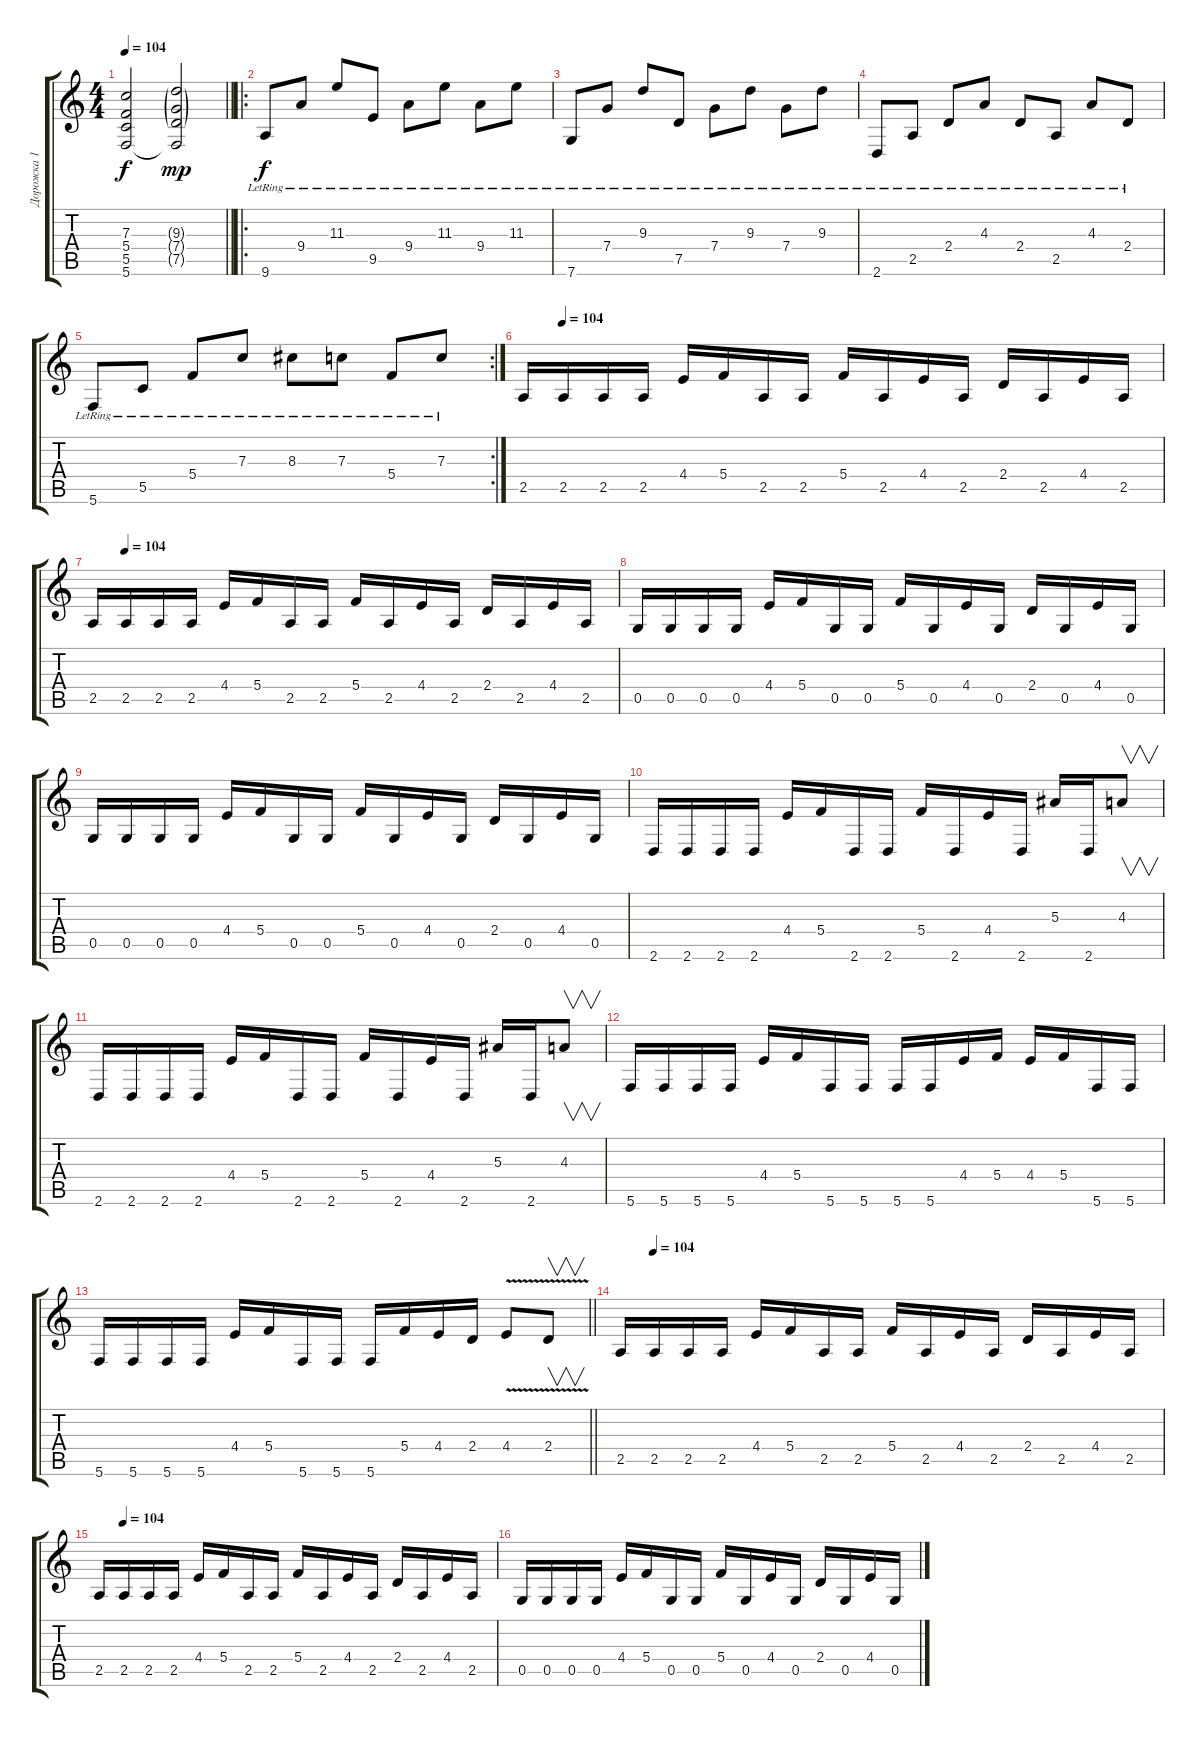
\track ("Дорожка 1" "Дорожка 1") {instrument distortionguitar}
\staff {score tabs}
\tuning (D4 A3 F3 C3 G2 C2) {hide}
\ts (4 4)
\tempo 104
\clef g2
\barLineRight lightlight
\ks c
(7.3 5.4 5.5 5.6).2{dy f} (9.3{g} 7.4{g} 7.5{g} 5.6{t}).2{dy mp} |
\ro
9.6{lr}.8{dy f instrument acousticguitarsteel} 9.4{lr}.8 11.3{lr}.8 9.5{lr}.8 9.4{lr}.8 11.3{lr}.8 9.4{lr}.8 11.3{lr}.8 |
7.6{lr}.8 7.4{lr}.8 9.3{lr}.8 7.5{lr}.8 7.4{lr}.8 9.3{lr}.8 7.4{lr}.8 9.3{lr}.8 |
2.6{lr}.8 2.5{lr}.8 2.4{lr}.8 4.3{lr}.8 2.4{lr}.8 2.5{lr}.8 4.3{lr}.8 2.4{lr}.8 |
\rc 2
5.6{lr}.8 5.5{lr}.8 5.4{lr}.8 7.3{lr}.8 8.3{lr}.8 7.3{lr}.8 5.4{lr}.8 7.3{lr}.8 |
\tempo (104 0.0625)
2.5.16{instrument distortionguitar} 2.5.16 2.5.16 2.5.16 4.4.16 5.4.16 2.5.16 2.5.16 5.4.16 2.5.16 4.4.16 2.5.16 2.4.16 2.5.16 4.4.16 2.5.16 |
\tempo (104 0.0625)
2.5.16{instrument distortionguitar} 2.5.16 2.5.16 2.5.16 4.4.16 5.4.16 2.5.16 2.5.16 5.4.16 2.5.16 4.4.16 2.5.16 2.4.16 2.5.16 4.4.16 2.5.16 |
0.5.16 0.5.16 0.5.16 0.5.16 4.4.16 5.4.16 0.5.16 0.5.16 5.4.16 0.5.16 4.4.16 0.5.16 2.4.16 0.5.16 4.4.16 0.5.16 |
0.5.16 0.5.16 0.5.16 0.5.16 4.4.16 5.4.16 0.5.16 0.5.16 5.4.16 0.5.16 4.4.16 0.5.16 2.4.16 0.5.16 4.4.16 0.5.16 |
2.6.16 2.6.16 2.6.16 2.6.16 4.4.16 5.4.16 2.6.16 2.6.16 5.4.16 2.6.16 4.4.16 2.6.16 5.3.16 2.6.16 4.3.8{v} |
2.6.16 2.6.16 2.6.16 2.6.16 4.4.16 5.4.16 2.6.16 2.6.16 5.4.16 2.6.16 4.4.16 2.6.16 5.3.16 2.6.16 4.3.8{v} |
5.6.16 5.6.16 5.6.16 5.6.16 4.4.16 5.4.16 5.6.16 5.6.16 5.6.16 5.6.16 4.4.16 5.4.16 4.4.16 5.4.16 5.6.16 5.6.16 |
\barLineRight lightlight
5.6.16 5.6.16 5.6.16 5.6.16 4.4.16 5.4.16 5.6.16 5.6.16 5.6.16 5.4.16 4.4.16 2.4.16 4.4{v}.8 2.4{v}.8{v} |
\tempo (104 0.0625)
2.5.16{instrument distortionguitar} 2.5.16 2.5.16 2.5.16 4.4.16 5.4.16 2.5.16 2.5.16 5.4.16 2.5.16 4.4.16 2.5.16 2.4.16 2.5.16 4.4.16 2.5.16 |
\tempo (104 0.0625)
2.5.16{instrument distortionguitar} 2.5.16 2.5.16 2.5.16 4.4.16 5.4.16 2.5.16 2.5.16 5.4.16 2.5.16 4.4.16 2.5.16 2.4.16 2.5.16 4.4.16 2.5.16 |
0.5.16 0.5.16 0.5.16 0.5.16 4.4.16 5.4.16 0.5.16 0.5.16 5.4.16 0.5.16 4.4.16 0.5.16 2.4.16 0.5.16 4.4.16 0.5.16
